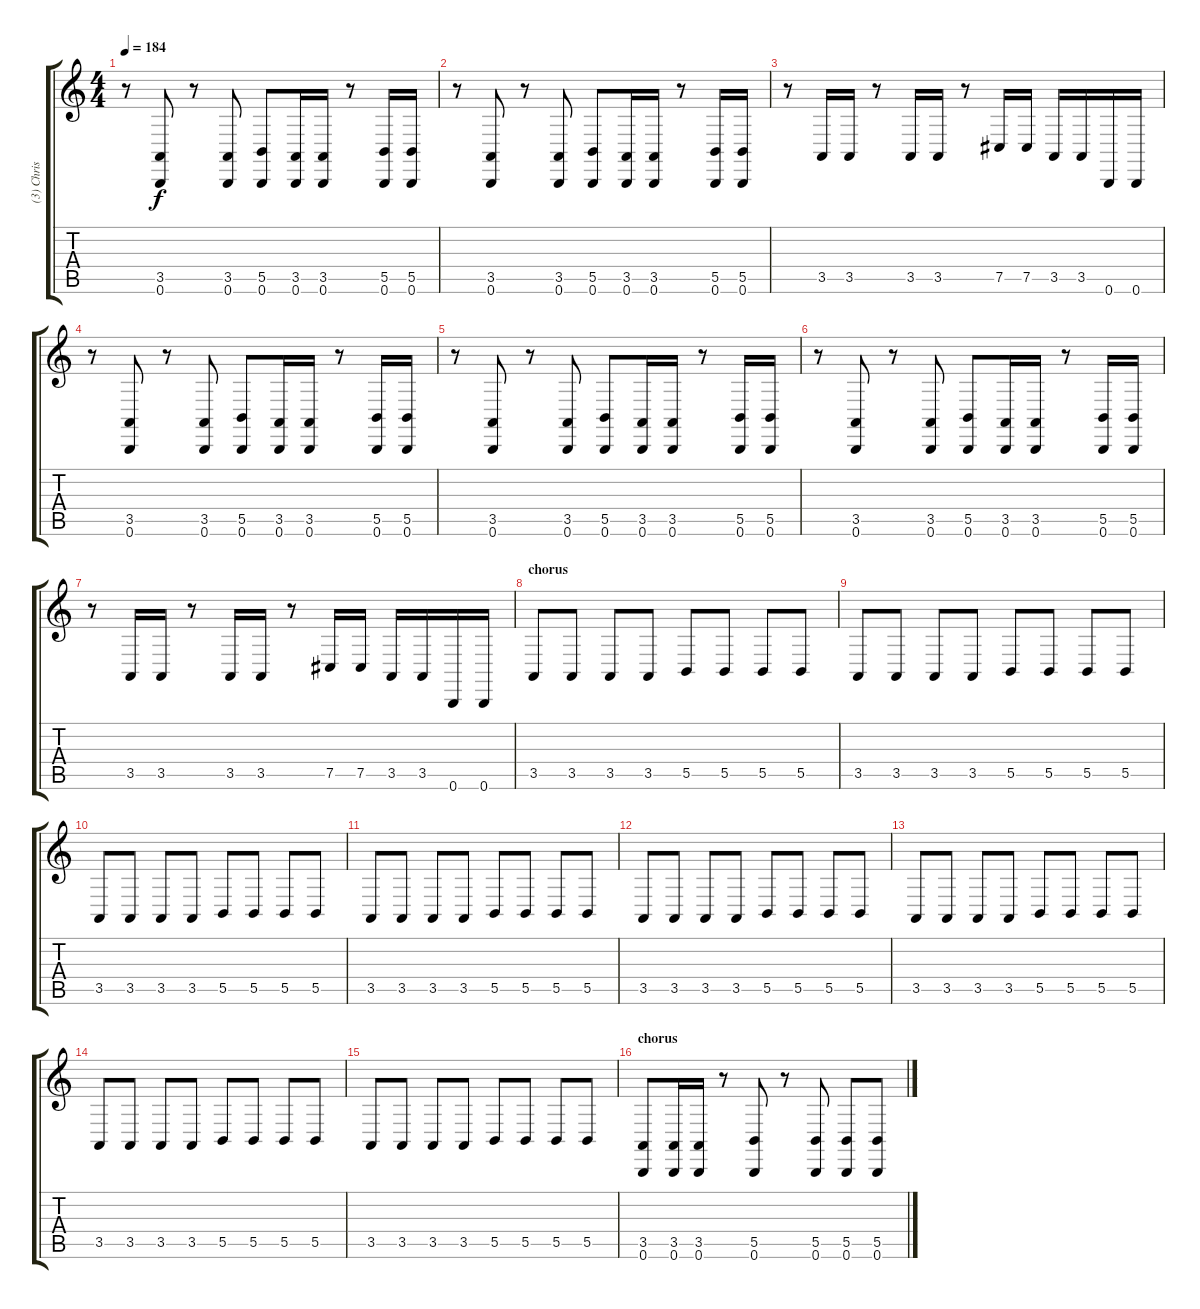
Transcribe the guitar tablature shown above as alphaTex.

\track ("(3) Chris - drum I" "(3) Chris ") {instrument melodictom}
\staff {score tabs}
\tuning (Db4 Ab3 E3 B2 Gb2 B1) {hide}
\ts (4 4)
\tempo 184
\clef g2
\ks c
r.8{dy f} (3.5 0.6).8 r.8 (3.5 0.6).8 (5.5 0.6).8 (3.5 0.6).16 (3.5 0.6).16 r.8 (5.5 0.6).16 (5.5 0.6).16 |
r.8 (3.5 0.6).8 r.8 (3.5 0.6).8 (5.5 0.6).8 (3.5 0.6).16 (3.5 0.6).16 r.8 (5.5 0.6).16 (5.5 0.6).16 |
r.8 3.5.16 3.5.16 r.8 3.5.16 3.5.16 r.8 7.5.16 7.5.16 3.5.16 3.5.16 0.6.16 0.6.16 |
r.8 (3.5 0.6).8 r.8 (3.5 0.6).8 (5.5 0.6).8 (3.5 0.6).16 (3.5 0.6).16 r.8 (5.5 0.6).16 (5.5 0.6).16 |
r.8 (3.5 0.6).8 r.8 (3.5 0.6).8 (5.5 0.6).8 (3.5 0.6).16 (3.5 0.6).16 r.8 (5.5 0.6).16 (5.5 0.6).16 |
r.8 (3.5 0.6).8 r.8 (3.5 0.6).8 (5.5 0.6).8 (3.5 0.6).16 (3.5 0.6).16 r.8 (5.5 0.6).16 (5.5 0.6).16 |
r.8 3.5.16 3.5.16 r.8 3.5.16 3.5.16 r.8 7.5.16 7.5.16 3.5.16 3.5.16 0.6.16 0.6.16 |
\section ("" "chorus")
3.5.8 3.5.8 3.5.8 3.5.8 5.5.8 5.5.8 5.5.8 5.5.8 |
3.5.8 3.5.8 3.5.8 3.5.8 5.5.8 5.5.8 5.5.8 5.5.8 |
3.5.8 3.5.8 3.5.8 3.5.8 5.5.8 5.5.8 5.5.8 5.5.8 |
3.5.8 3.5.8 3.5.8 3.5.8 5.5.8 5.5.8 5.5.8 5.5.8 |
3.5.8 3.5.8 3.5.8 3.5.8 5.5.8 5.5.8 5.5.8 5.5.8 |
3.5.8 3.5.8 3.5.8 3.5.8 5.5.8 5.5.8 5.5.8 5.5.8 |
3.5.8 3.5.8 3.5.8 3.5.8 5.5.8 5.5.8 5.5.8 5.5.8 |
3.5.8 3.5.8 3.5.8 3.5.8 5.5.8 5.5.8 5.5.8 5.5.8 |
\section ("" "chorus")
(3.5 0.6).8 (3.5 0.6).16 (3.5 0.6).16 r.8 (5.5 0.6).8 r.8 (5.5 0.6).8 (5.5 0.6).8 (5.5 0.6).8
